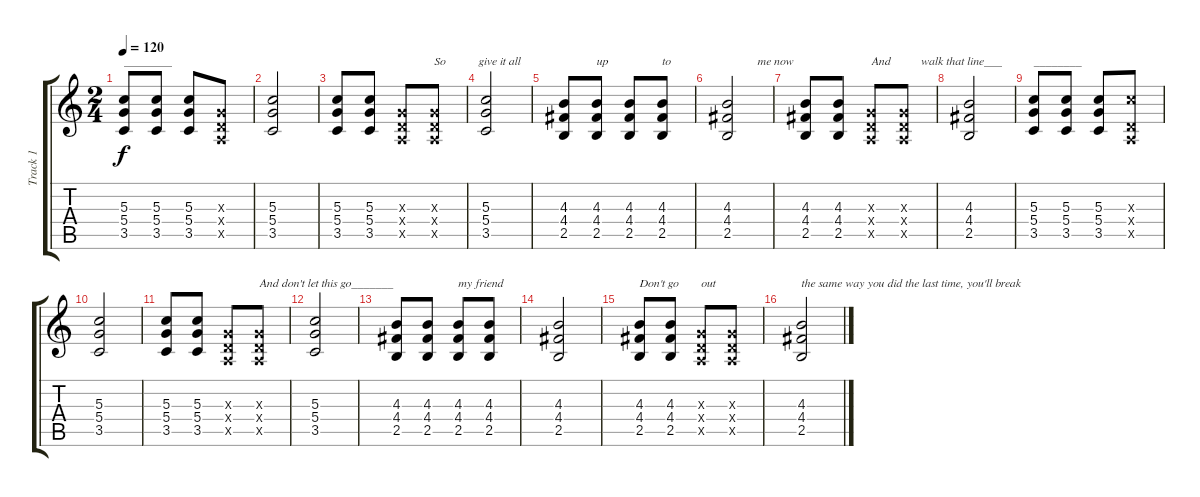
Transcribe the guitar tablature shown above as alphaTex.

\track ("Track 1" "Track 1") {instrument electricguitarjazz}
\staff {score tabs}
\tuning (E4 B3 G3 D3 A2 E2) {hide}
\ts (2 4)
\tempo 120
\clef g2
\ks c
(5.3 5.4 3.5).8{txt "________" dy f instrument distortionguitar} (5.3 5.4 3.5).8 (5.3 5.4 3.5).8 (0.3{x} 0.4{x} 0.5{x}).8 |
(5.3 5.4 3.5).2 |
(5.3 5.4 3.5).8 (5.3 5.4 3.5).8 (0.3{x} 0.4{x} 0.5{x}).8 (0.3{x} 0.4{x} 0.5{x}).8{txt "So           give it all"} |
(5.3 5.4 3.5).2 |
(4.3 4.4 2.5).8 (4.3 4.4 2.5).8{txt "up"} (4.3 4.4 2.5).8 (4.3 4.4 2.5).8{txt "to"} |
(4.3 4.4 2.5).2{txt "          me now"} |
(4.3 4.4 2.5).8 (4.3 4.4 2.5).8 (0.3{x} 0.4{x} 0.5{x}).8{txt "And          walk that line___"} (0.3{x} 0.4{x} 0.5{x}).8 |
(4.3 4.4 2.5).2 |
(5.3 5.4 3.5).8{txt "________"} (5.3 5.4 3.5).8 (5.3 5.4 3.5).8 (5.3{x} 0.4{x} 0.5{x}).8 |
(5.3 5.4 3.5).2 |
(5.3 5.4 3.5).8 (5.3 5.4 3.5).8 (0.3{x} 0.4{x} 0.5{x}).8 (0.3{x} 0.4{x} 0.5{x}).8{txt "And don't let this go_______"} |
(5.3 5.4 3.5).2 |
(4.3 4.4 2.5).8 (4.3 4.4 2.5).8 (4.3 4.4 2.5).8{txt "my friend"} (4.3 4.4 2.5).8 |
(4.3 4.4 2.5).2 |
(4.3 4.4 2.5).8{txt "Don't go"} (4.3 4.4 2.5).8 (0.3{x} 0.4{x} 0.5{x}).8{txt "out"} (0.3{x} 0.4{x} 0.5{x}).8 |
(4.3 4.4 2.5).2{txt "the same way you did the last time, you'll break"}
